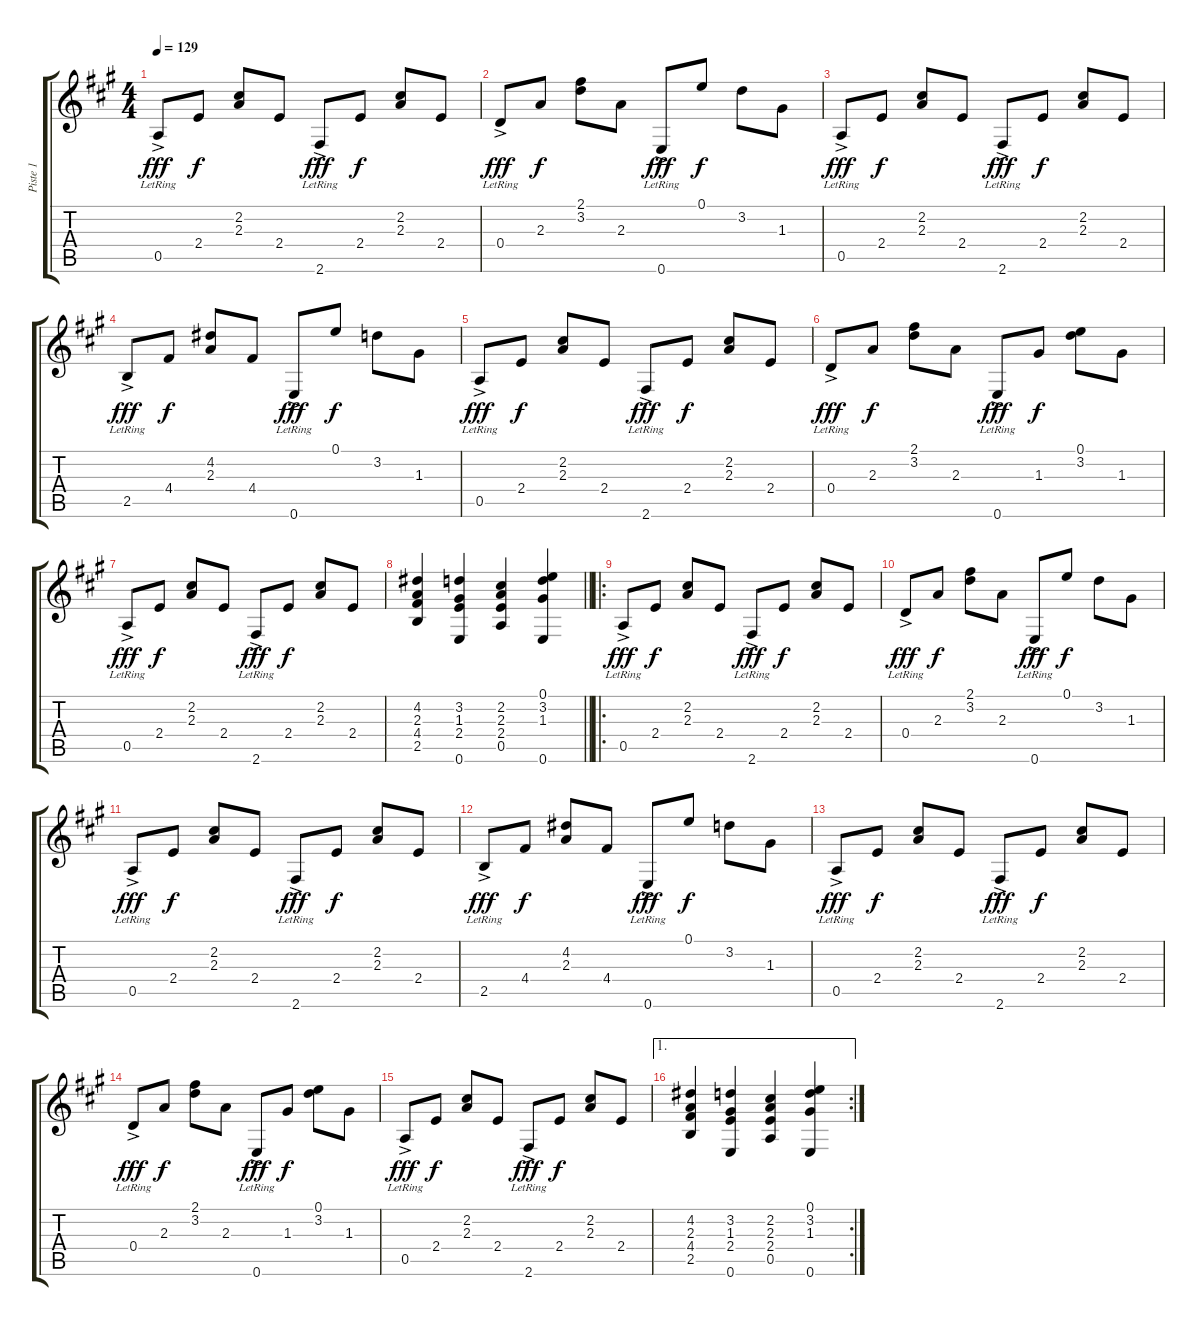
\track ("Piste 1" "Piste 1") {instrument acousticguitarnylon}
\staff {score tabs}
\tuning (E4 B3 G3 D3 A2 E2) {hide}
\ts (4 4)
\tempo 129
\clef g2
\ks a
0.5{ac lr}.8{dy fff instrument acousticguitarnylon} 2.4.8{dy f} (2.2 2.3).8 2.4.8 2.6{ac lr}.8{dy fff} 2.4.8{dy f} (2.2 2.3).8 2.4.8 |
0.4{ac lr}.8{dy fff} 2.3.8{dy f} (2.1 3.2).8 2.3.8 0.6{ac lr}.8{dy fff} 0.1.8{dy f} 3.2.8 1.3.8 |
0.5{ac lr}.8{dy fff} 2.4.8{dy f} (2.2 2.3).8 2.4.8 2.6{ac lr}.8{dy fff} 2.4.8{dy f} (2.2 2.3).8 2.4.8 |
2.5{ac lr}.8{dy fff} 4.4.8{dy f} (4.2 2.3).8 4.4.8 0.6{ac lr}.8{dy fff} 0.1.8{dy f} 3.2.8 1.3.8 |
0.5{ac lr}.8{dy fff} 2.4.8{dy f} (2.2 2.3).8 2.4.8 2.6{ac lr}.8{dy fff} 2.4.8{dy f} (2.2 2.3).8 2.4.8 |
0.4{ac lr}.8{dy fff} 2.3.8{dy f} (2.1 3.2).8 2.3.8 0.6{ac lr}.8{dy fff} 1.3.8{dy f} (0.1 3.2).8 1.3.8 |
0.5{ac lr}.8{dy fff} 2.4.8{dy f} (2.2 2.3).8 2.4.8 2.6{ac lr}.8{dy fff} 2.4.8{dy f} (2.2 2.3).8 2.4.8 |
\barLineRight lightlight
(4.2 2.3 4.4 2.5).4 (3.2 1.3 2.4 0.6).4 (2.2 2.3 2.4 0.5).4 (0.1 3.2 1.3 0.6).4 |
\ro
0.5{ac lr}.8{dy fff} 2.4.8{dy f} (2.2 2.3).8 2.4.8 2.6{ac lr}.8{dy fff} 2.4.8{dy f} (2.2 2.3).8 2.4.8 |
0.4{ac lr}.8{dy fff} 2.3.8{dy f} (2.1 3.2).8 2.3.8 0.6{ac lr}.8{dy fff} 0.1.8{dy f} 3.2.8 1.3.8 |
0.5{ac lr}.8{dy fff} 2.4.8{dy f} (2.2 2.3).8 2.4.8 2.6{ac lr}.8{dy fff} 2.4.8{dy f} (2.2 2.3).8 2.4.8 |
2.5{ac lr}.8{dy fff} 4.4.8{dy f} (4.2 2.3).8 4.4.8 0.6{ac lr}.8{dy fff} 0.1.8{dy f} 3.2.8 1.3.8 |
0.5{ac lr}.8{dy fff} 2.4.8{dy f} (2.2 2.3).8 2.4.8 2.6{ac lr}.8{dy fff} 2.4.8{dy f} (2.2 2.3).8 2.4.8 |
0.4{ac lr}.8{dy fff} 2.3.8{dy f} (2.1 3.2).8 2.3.8 0.6{ac lr}.8{dy fff} 1.3.8{dy f} (0.1 3.2).8 1.3.8 |
0.5{ac lr}.8{dy fff} 2.4.8{dy f} (2.2 2.3).8 2.4.8 2.6{ac lr}.8{dy fff} 2.4.8{dy f} (2.2 2.3).8 2.4.8 |
\ae 1
\rc 2
(4.2 2.3 4.4 2.5).4 (3.2 1.3 2.4 0.6).4 (2.2 2.3 2.4 0.5).4 (0.1 3.2 1.3 0.6).4
